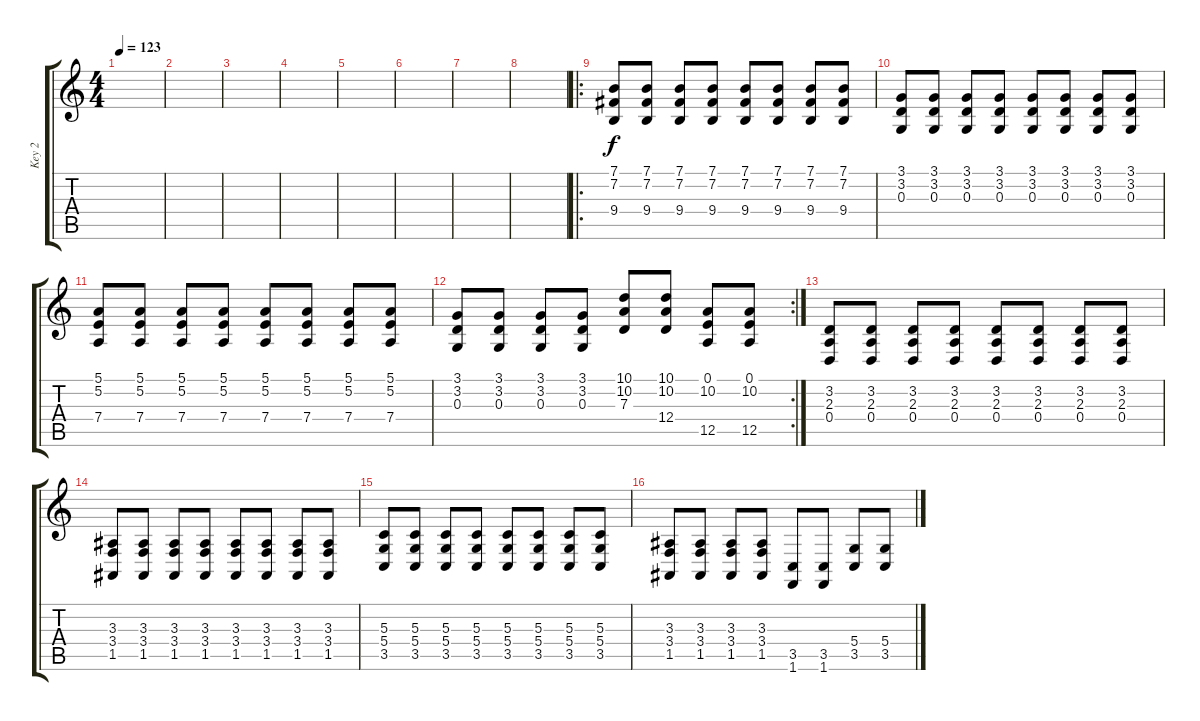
\track ("Key 2" "Key 2") {instrument musicbox}
\staff {score tabs}
\tuning (E4 B3 G3 D3 A2 E2) {hide}
\ts (4 4)
\tempo 123
\clef g2
\ks c
|
|
|
|
|
|
|
|
\ro
(7.1 7.2 9.4).8{instrument brightacousticpiano} (7.1 7.2 9.4).8{instrument brightacousticpiano} (7.1 7.2 9.4).8 (7.1 7.2 9.4).8 (7.1 7.2 9.4).8 (7.1 7.2 9.4).8 (7.1 7.2 9.4).8 (7.1 7.2 9.4).8 |
(3.1 3.2 0.3).8 (3.1 3.2 0.3).8 (3.1 3.2 0.3).8 (3.1 3.2 0.3).8 (3.1 3.2 0.3).8 (3.1 3.2 0.3).8 (3.1 3.2 0.3).8 (3.1 3.2 0.3).8 |
(5.1 5.2 7.4).8 (5.1 5.2 7.4).8 (5.1 5.2 7.4).8 (5.1 5.2 7.4).8 (5.1 5.2 7.4).8 (5.1 5.2 7.4).8 (5.1 5.2 7.4).8 (5.1 5.2 7.4).8 |
\rc 2
(3.1 3.2 0.3).8 (3.1 3.2 0.3).8 (3.1 3.2 0.3).8 (3.1 3.2 0.3).8 (10.1 10.2 7.3).8 (10.1 10.2 12.4).8 (0.1 10.2 12.5).8 (0.1 10.2 12.5).8 |
(3.2 2.3 0.4).8 (3.2 2.3 0.4).8 (3.2 2.3 0.4).8 (3.2 2.3 0.4).8 (3.2 2.3 0.4).8 (3.2 2.3 0.4).8 (3.2 2.3 0.4).8 (3.2 2.3 0.4).8 |
(3.3 3.4 1.5).8 (3.3 3.4 1.5).8 (3.3 3.4 1.5).8 (3.3 3.4 1.5).8 (3.3 3.4 1.5).8 (3.3 3.4 1.5).8 (3.3 3.4 1.5).8 (3.3 3.4 1.5).8 |
(5.3 5.4 3.5).8 (5.3 5.4 3.5).8 (5.3 5.4 3.5).8 (5.3 5.4 3.5).8 (5.3 5.4 3.5).8 (5.3 5.4 3.5).8 (5.3 5.4 3.5).8 (5.3 5.4 3.5).8 |
(3.3 3.4 1.5).8 (3.3 3.4 1.5).8 (3.3 3.4 1.5).8 (3.3 3.4 1.5).8 (3.5 1.6).8 (3.5 1.6).8 (5.4 3.5).8 (5.4 3.5).8
